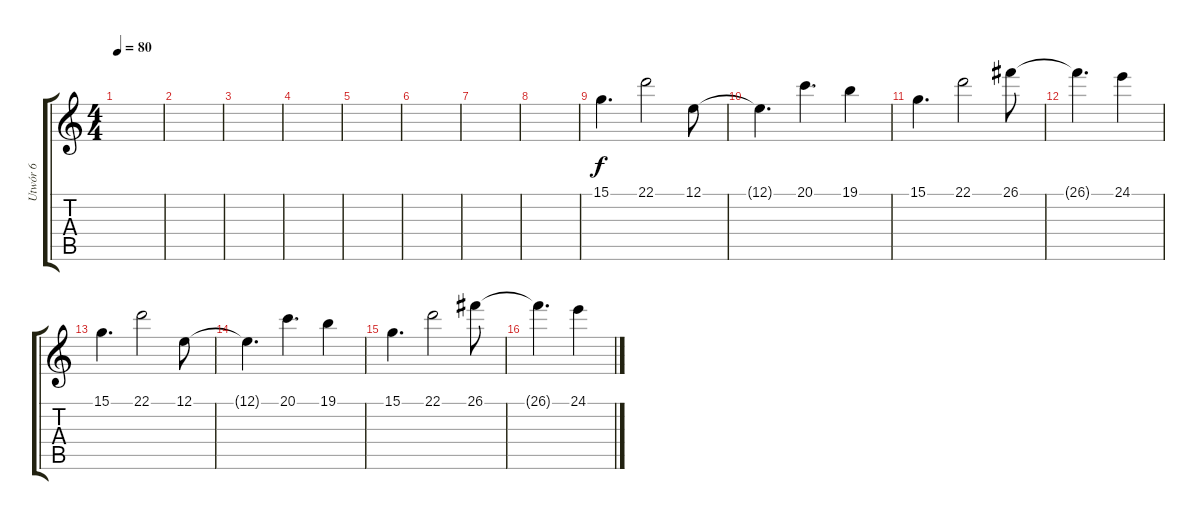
\track ("Utwór 6" "Utwór 6") {instrument vibraphone}
\staff {score tabs}
\tuning (E4 B3 G3 D3 A2 E2) {hide}
\ts (4 4)
\tempo 80
\clef g2
\ks c
|
|
|
|
|
|
|
|
15.1.4{d} 22.1.2 12.1.8 |
12.1{t}.4{d} 20.1.4{d} 19.1.4 |
15.1.4{d} 22.1.2 26.1.8 |
26.1{t}.4{d} 24.1.4 |
15.1.4{d} 22.1.2 12.1.8 |
12.1{t}.4{d} 20.1.4{d} 19.1.4 |
15.1.4{d} 22.1.2 26.1.8 |
26.1{t}.4{d} 24.1.4
